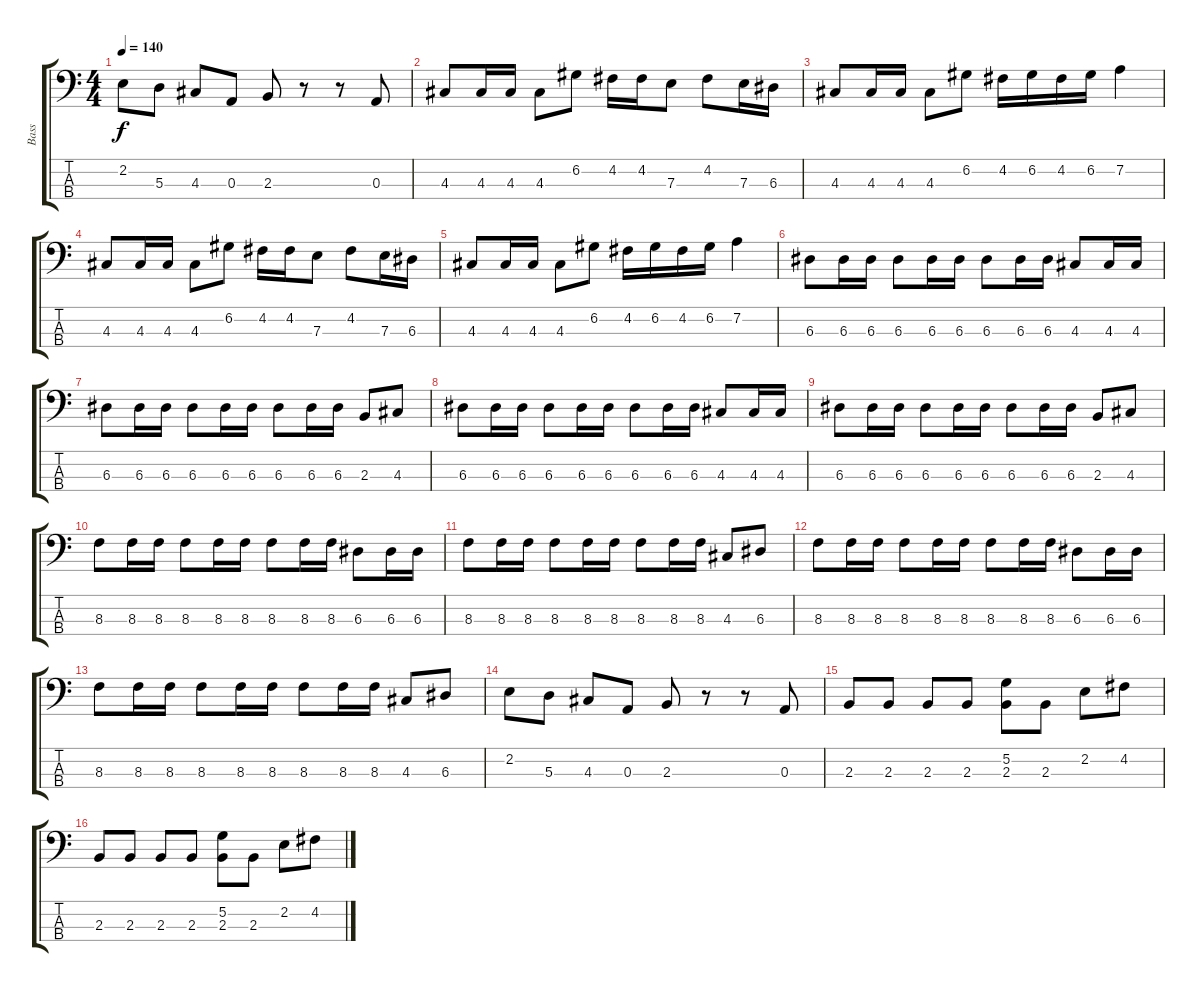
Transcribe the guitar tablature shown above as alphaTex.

\track ("Bass" "Bass") {instrument electricbasspick}
\staff {score tabs}
\tuning (G2 D2 A1 E1) {hide}
\ts (4 4)
\tempo 140
\clef f4
\ks c
2.2.8{dy f} 5.3.8 4.3.8 0.3.8 2.3.8 r.8 r.8 0.3.8 |
4.3.8 4.3.16 4.3.16 4.3.8 6.2.8 4.2.16 4.2.16 7.3.8 4.2.8 7.3.16 6.3.16 |
4.3.8 4.3.16 4.3.16 4.3.8 6.2.8 4.2.16 6.2.16 4.2.16 6.2.16 7.2.4 |
4.3.8 4.3.16 4.3.16 4.3.8 6.2.8 4.2.16 4.2.16 7.3.8 4.2.8 7.3.16 6.3.16 |
4.3.8 4.3.16 4.3.16 4.3.8 6.2.8 4.2.16 6.2.16 4.2.16 6.2.16 7.2.4 |
6.3.8 6.3.16 6.3.16 6.3.8 6.3.16 6.3.16 6.3.8 6.3.16 6.3.16 4.3.8 4.3.16 4.3.16 |
6.3.8 6.3.16 6.3.16 6.3.8 6.3.16 6.3.16 6.3.8 6.3.16 6.3.16 2.3.8 4.3.8 |
6.3.8 6.3.16 6.3.16 6.3.8 6.3.16 6.3.16 6.3.8 6.3.16 6.3.16 4.3.8 4.3.16 4.3.16 |
6.3.8 6.3.16 6.3.16 6.3.8 6.3.16 6.3.16 6.3.8 6.3.16 6.3.16 2.3.8 4.3.8 |
8.3.8 8.3.16 8.3.16 8.3.8 8.3.16 8.3.16 8.3.8 8.3.16 8.3.16 6.3.8 6.3.16 6.3.16 |
8.3.8 8.3.16 8.3.16 8.3.8 8.3.16 8.3.16 8.3.8 8.3.16 8.3.16 4.3.8 6.3.8 |
8.3.8 8.3.16 8.3.16 8.3.8 8.3.16 8.3.16 8.3.8 8.3.16 8.3.16 6.3.8 6.3.16 6.3.16 |
8.3.8 8.3.16 8.3.16 8.3.8 8.3.16 8.3.16 8.3.8 8.3.16 8.3.16 4.3.8 6.3.8 |
2.2.8 5.3.8 4.3.8 0.3.8 2.3.8 r.8 r.8 0.3.8 |
2.3.8{volume 8} 2.3.8 2.3.8 2.3.8 (5.2 2.3).8 2.3.8 2.2.8 4.2.8 |
2.3.8 2.3.8 2.3.8 2.3.8 (5.2 2.3).8 2.3.8 2.2.8 4.2.8
